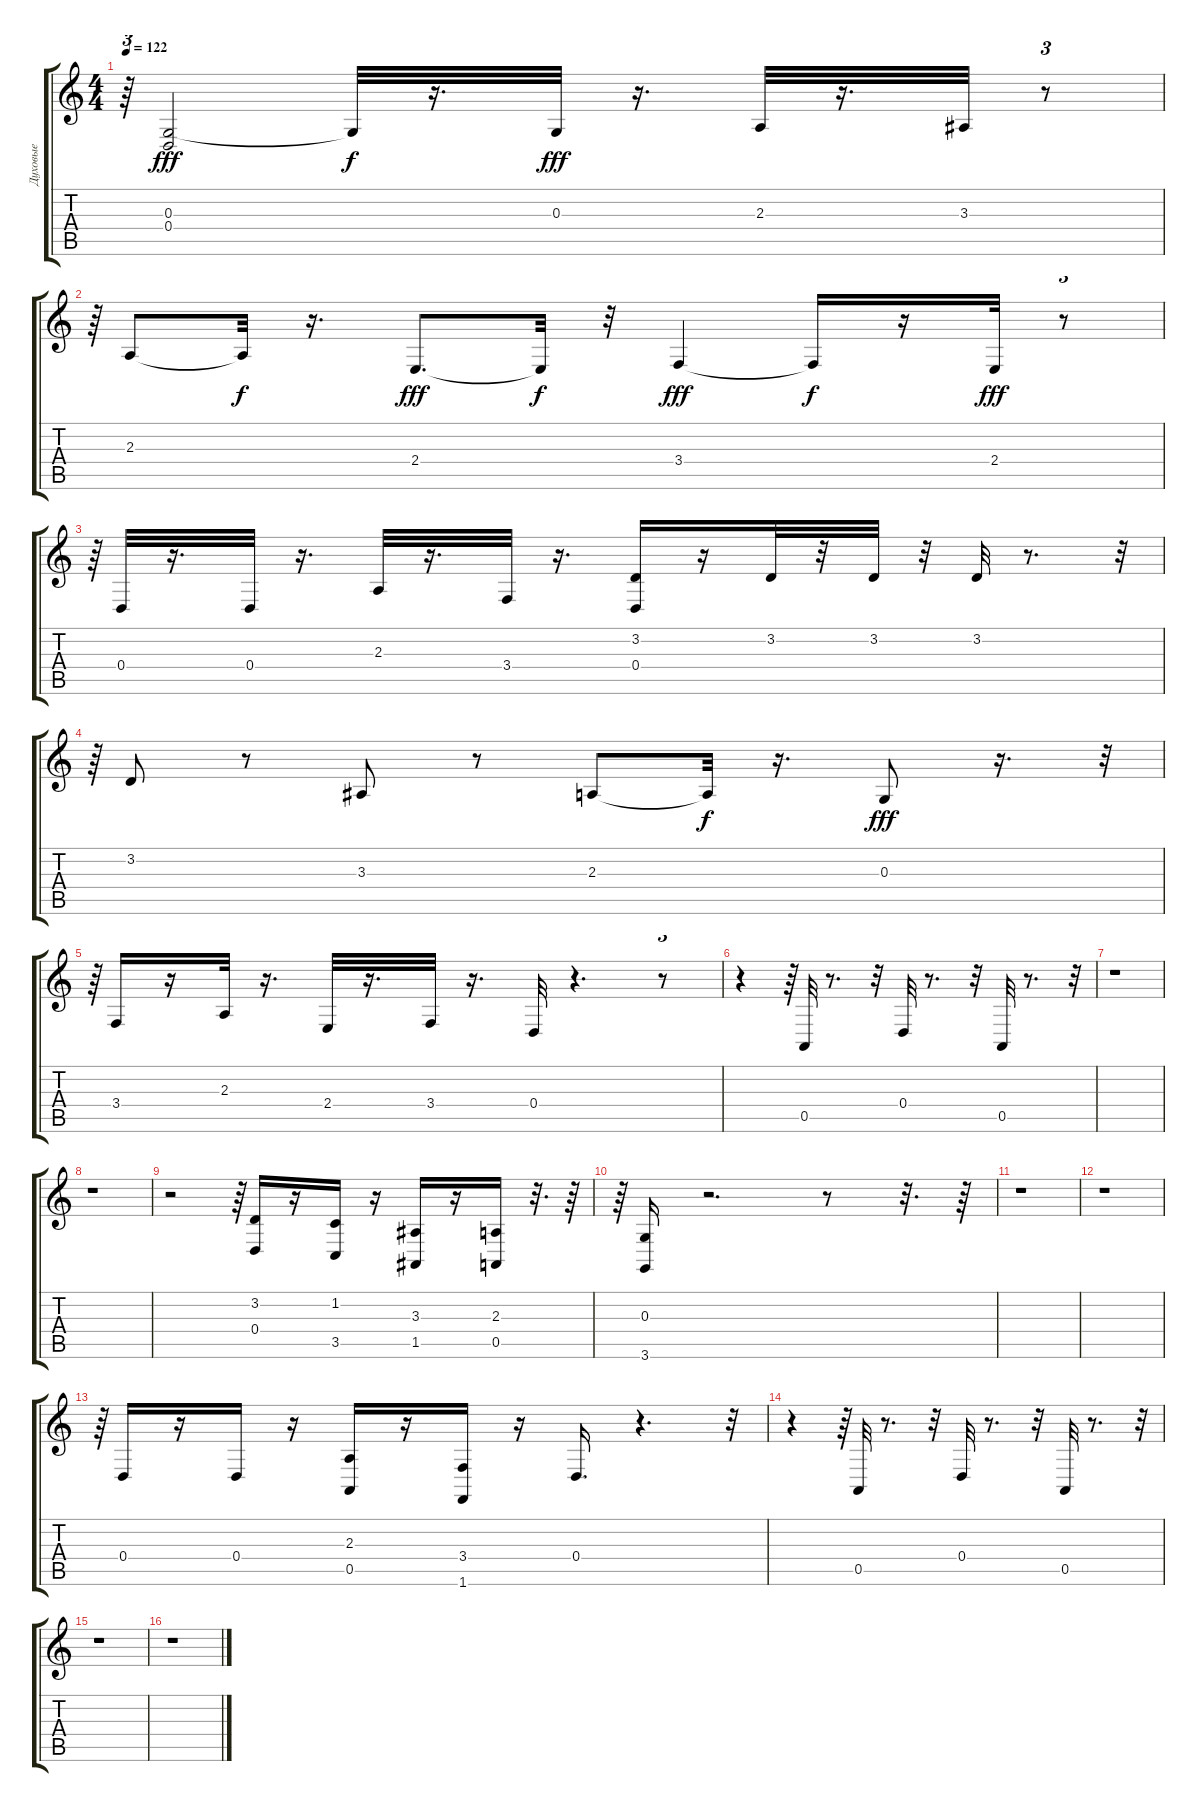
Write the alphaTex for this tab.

\track ("Духовые" "Духовые") {instrument trombone}
\staff {score tabs}
\tuning (E4 B3 G3 D3 A2 E2) {hide}
\ts (4 4)
\tempo 122
\clef g2
\ks c
r.64{tu (3 2) dy fff} (0.3 0.4).2 0.3{t}.32{dy f} r.16{d} 0.3.32{dy fff} r.16{d} 2.3.32 r.16{d} 3.3.32 r.8{tu (3 2)} |
r.64{tu (3 2)} 2.3.8 2.3{t}.32{dy f} r.16{d} 2.4.8{d dy fff} 2.4{t}.32{dy f} r.32 3.4.4{dy fff} 3.4{t}.16{dy f} r.16 2.4.32{dy fff} r.8{tu (3 2)} |
r.64{tu (3 2)} 0.4.32 r.16{d} 0.4.32 r.16{d} 2.3.32 r.16{d} 3.4.32 r.16{d} (3.2 0.4).16 r.16 3.2.32 r.32 3.2.32 r.32 3.2.32 r.8{d} r.32{tu (3 2)} |
r.64{tu (3 2)} 3.2.8 r.8 3.3.8 r.8 2.3.8 2.3{t}.32{dy f} r.16{d} 0.3.8{dy fff} r.16{d} r.32{tu (3 2)} |
r.64{tu (3 2)} 3.4.16 r.16 2.3.32 r.16{d} 2.4.32 r.16{d} 3.4.32 r.16{d} 0.4.32 r.4{d} r.8{tu (3 2)} |
r.4 r.64{tu (3 2)} 0.5.32 r.8{d} r.32 0.4.32 r.8{d} r.32 0.5.32 r.8{d} r.32{tu (3 2)} |
r.1 |
r.1 |
r.2 r.64{tu (3 2)} (3.2 0.4).16 r.16 (1.2 3.5).16 r.16 (3.3 1.5).16 r.16 (2.3 0.5).16 r.32{d} r.64 |
r.64{tu (3 2)} (0.3 3.6).16 r.2{d} r.8 r.32{d} r.64 |
r.1 |
r.1 |
r.64{tu (3 2)} 0.4.16 r.16 0.4.16 r.16 (2.3 0.5).16 r.16 (3.4 1.6).16 r.16 0.4.16{d} r.4{d} r.32{tu (3 2)} |
r.4 r.64{tu (3 2)} 0.5.32 r.8{d} r.32 0.4.32 r.8{d} r.32 0.5.32 r.8{d} r.32{tu (3 2)} |
r.1 |
r.1
